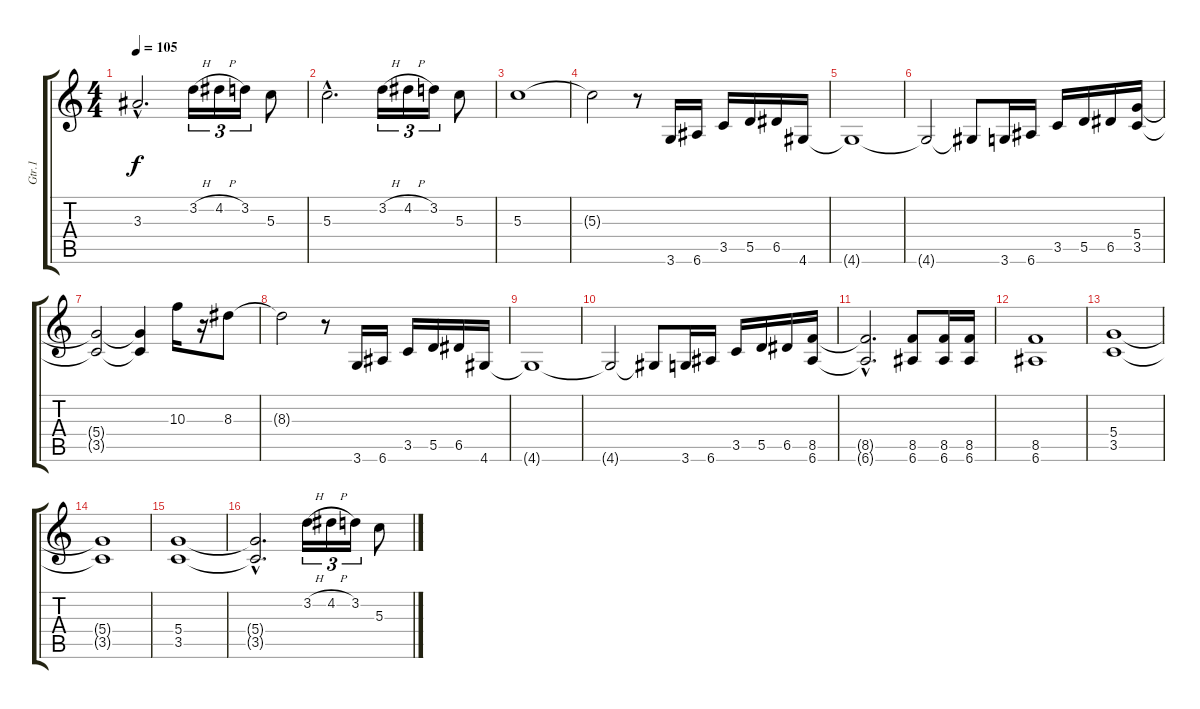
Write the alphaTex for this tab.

\track ("Gtr.1" "Gtr.1") {instrument overdrivenguitar}
\staff {score tabs}
\tuning (E4 B3 G3 D3 A2 E2) {hide}
\ts (4 4)
\tempo 105
\clef g2
\ks c
3.3{hac}.2{d dy f} 3.2{h}.16{tu (3 2)} 4.2{h}.16{tu (3 2)} 3.2.16{tu (3 2)} 5.3.8 |
5.3{hac}.2{d} 3.2{h}.16{tu (3 2)} 4.2{h}.16{tu (3 2)} 3.2.16{tu (3 2)} 5.3.8 |
5.3.1 |
5.3{t}.2 r.8 3.6.16{instrument overdrivenguitar} 6.6.16 3.5.16 5.5.16 6.5.16 4.6.16 |
4.6{t}.1 |
4.6{t}.2 4.6{t}.8 3.6.16 6.6.16 3.5.16 5.5.16 6.5.16 (5.4 3.5).16 |
(5.4{t} 3.5{t}).2 (5.4{t} 3.5{t}).4 10.3.16 r.16 8.3.8 |
8.3{t}.2 r.8 3.6.16 6.6.16 3.5.16 5.5.16 6.5.16 4.6.16 |
4.6{t}.1 |
4.6{t}.2 4.6{t}.8 3.6.16 6.6.16 3.5.16 5.5.16 6.5.16 (8.5 6.6).16 |
(8.5{hac t} 6.6{hac t}).2{d} (8.5 6.6).8 (8.5 6.6).16 (8.5 6.6).16 |
(8.5 6.6).1 |
(5.4 3.5).1 |
(5.4{t} 3.5{t}).1 |
(5.4 3.5).1{instrument electricguitarclean} |
(5.4{hac t} 3.5{hac t}).2{d} 3.2{h}.16{tu (3 2)} 4.2{h}.16{tu (3 2)} 3.2.16{tu (3 2)} 5.3.8
